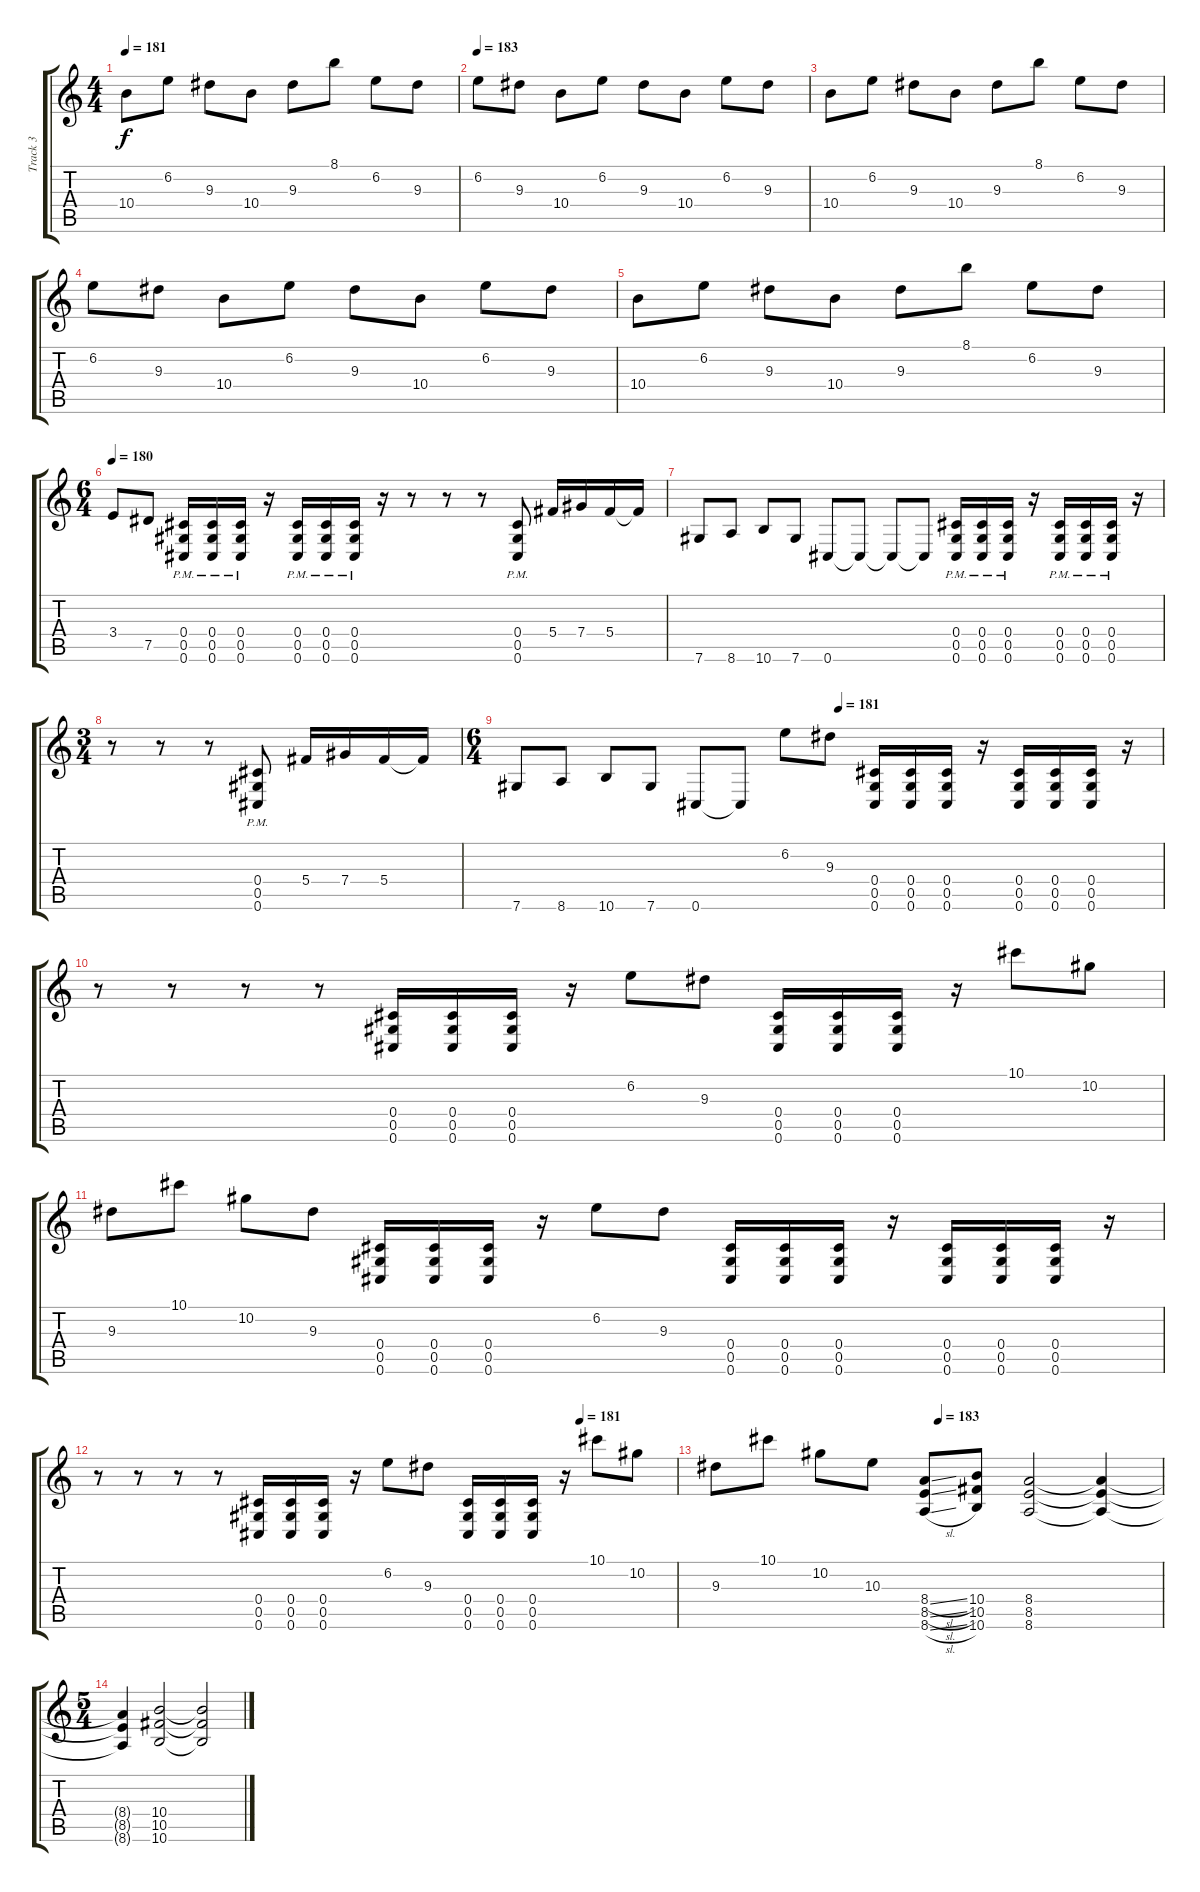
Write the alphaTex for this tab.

\track ("Track 3" "Track 3") {instrument overdrivenguitar}
\staff {score tabs}
\tuning (Eb4 Bb3 Gb3 Db3 Ab2 Db2) {hide}
\ts (4 4)
\tempo 181
\clef g2
\ks c
10.4.8{dy f} 6.2.8 9.3.8 10.4.8 9.3.8 8.1.8 6.2.8 9.3.8 |
\tempo 183
6.2.8 9.3.8 10.4.8 6.2.8 9.3.8 10.4.8 6.2.8 9.3.8 |
10.4.8 6.2.8 9.3.8 10.4.8 9.3.8 8.1.8 6.2.8 9.3.8 |
6.2.8 9.3.8 10.4.8 6.2.8 9.3.8 10.4.8 6.2.8 9.3.8 |
10.4.8 6.2.8 9.3.8 10.4.8 9.3.8 8.1.8 6.2.8 9.3.8 |
\ts (6 4)
\tempo 180
3.4.8 7.5.8 (0.4{pm} 0.5{pm} 0.6{pm}).16 (0.4{pm} 0.5{pm} 0.6{pm}).16 (0.4{pm} 0.5{pm} 0.6{pm}).16 r.16 (0.4{pm} 0.5{pm} 0.6{pm}).16 (0.4{pm} 0.5{pm} 0.6{pm}).16 (0.4{pm} 0.5{pm} 0.6{pm}).16 r.16 r.8 r.8 r.8 (0.4{pm} 0.5{pm} 0.6{pm}).8 5.4.16 7.4.16 5.4.16 5.4{t}.16 |
7.6.8 8.6.8 10.6.8 7.6.8 0.6.8 0.6{t}.8 0.6{t}.8 0.6{t}.8 (0.4{pm} 0.5{pm} 0.6{pm}).16 (0.4{pm} 0.5{pm} 0.6{pm}).16 (0.4{pm} 0.5{pm} 0.6{pm}).16 r.16 (0.4{pm} 0.5{pm} 0.6{pm}).16 (0.4{pm} 0.5{pm} 0.6{pm}).16 (0.4{pm} 0.5{pm} 0.6{pm}).16 r.16 |
\ts (3 4)
r.8 r.8 r.8 (0.4{pm} 0.5{pm} 0.6{pm}).8 5.4.16 7.4.16 5.4.16 5.4{t}.16 |
\ts (6 4)
\tempo (181 0.5)
7.6.8 8.6.8 10.6.8 7.6.8 0.6.8 0.6{t}.8 6.2.8 9.3.8 (0.4 0.5 0.6).16 (0.4 0.5 0.6).16 (0.4 0.5 0.6).16 r.16 (0.4 0.5 0.6).16 (0.4 0.5 0.6).16 (0.4 0.5 0.6).16 r.16 |
r.8 r.8 r.8 r.8 (0.4 0.5 0.6).16 (0.4 0.5 0.6).16 (0.4 0.5 0.6).16 r.16 6.2.8 9.3.8 (0.4 0.5 0.6).16 (0.4 0.5 0.6).16 (0.4 0.5 0.6).16 r.16 10.1.8 10.2.8 |
9.3.8 10.1.8 10.2.8 9.3.8 (0.4 0.5 0.6).16 (0.4 0.5 0.6).16 (0.4 0.5 0.6).16 r.16 6.2.8 9.3.8 (0.4 0.5 0.6).16 (0.4 0.5 0.6).16 (0.4 0.5 0.6).16 r.16 (0.4 0.5 0.6).16 (0.4 0.5 0.6).16 (0.4 0.5 0.6).16 r.16 |
\tempo (181 0.8333333333333334)
r.8 r.8 r.8 r.8 (0.4 0.5 0.6).16 (0.4 0.5 0.6).16 (0.4 0.5 0.6).16 r.16 6.2.8 9.3.8 (0.4 0.5 0.6).16 (0.4 0.5 0.6).16 (0.4 0.5 0.6).16 r.16 10.1.8 10.2.8 |
\tempo (183 0.5)
9.3.8 10.1.8 10.2.8 10.3.8 (8.4{sl} 8.5{sl} 8.6{sl}).8 (10.4 10.5 10.6).8 (8.4 8.5 8.6).2 (8.4{t} 8.5{t} 8.6{t}).4 |
\ts (5 4)
(8.4{t} 8.5{t} 8.6{t}).4 (10.4 10.5 10.6).2 (10.4{t} 10.5{t} 10.6{t}).2
